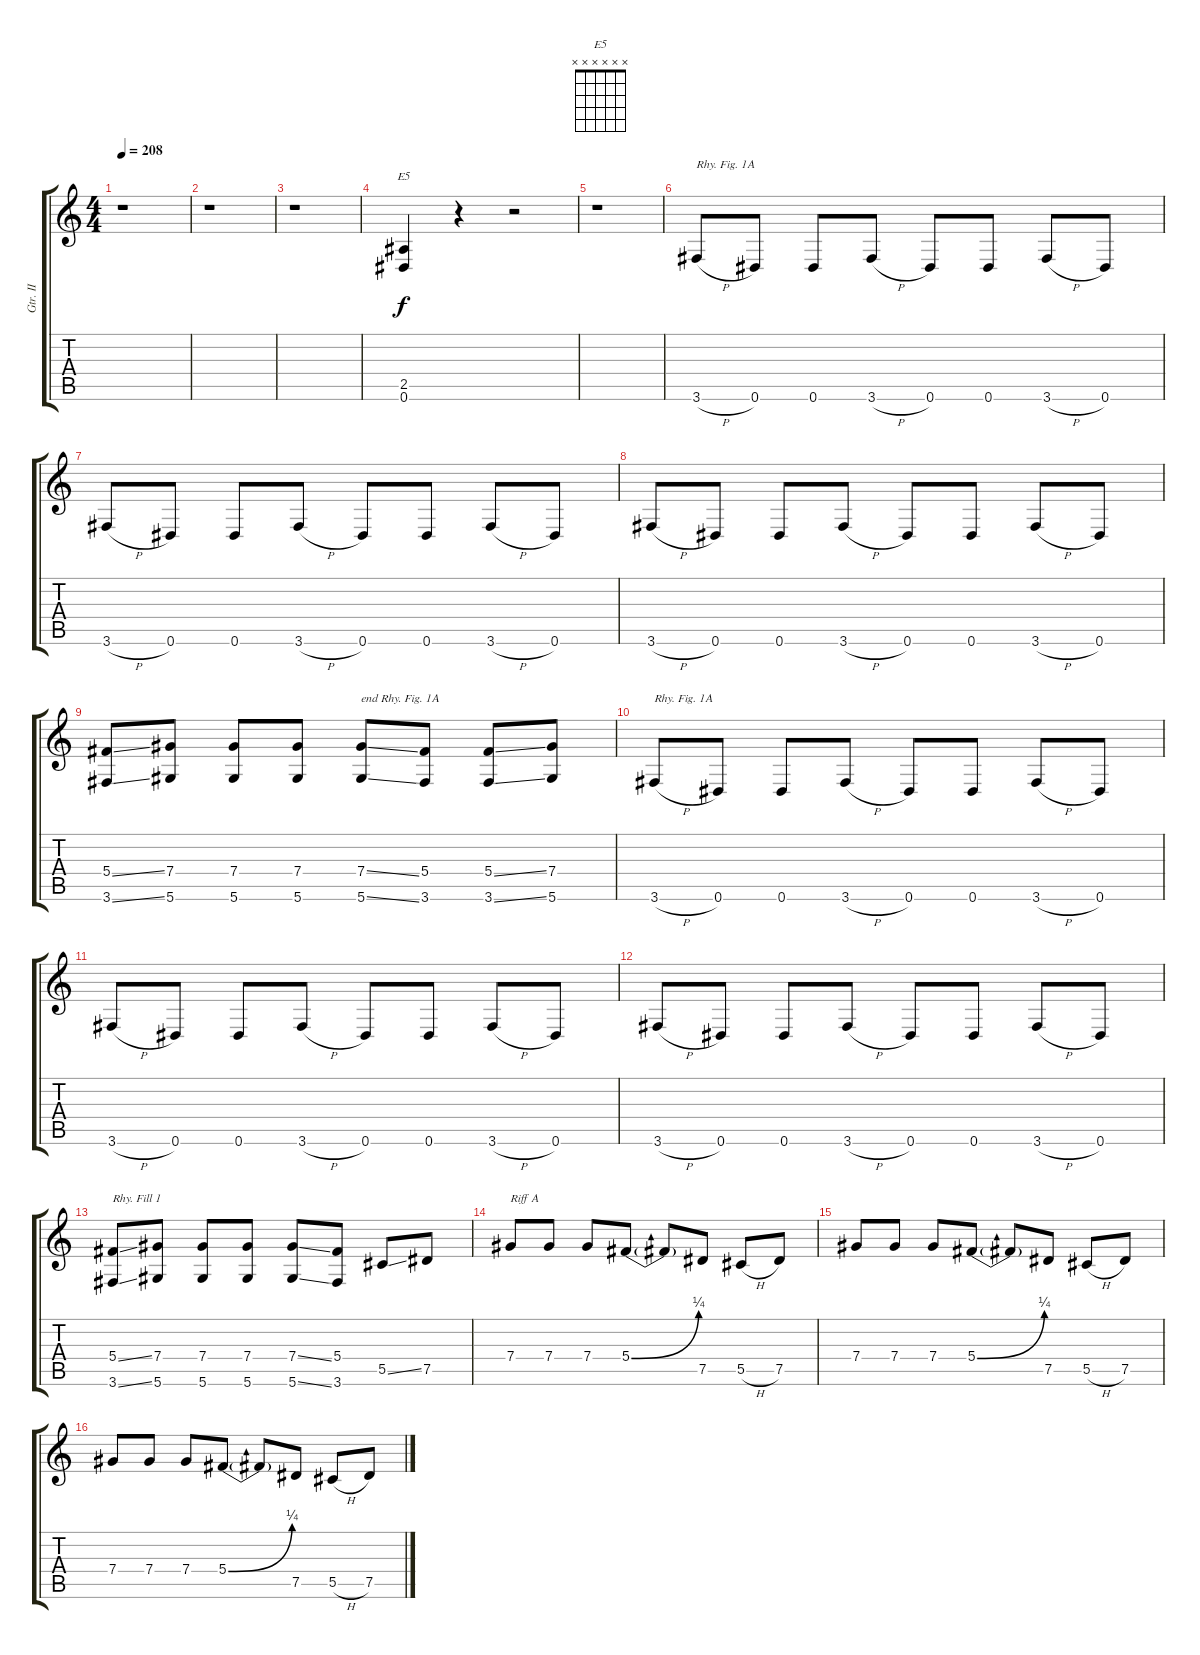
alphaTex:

\track ("Gtr. II" "Gtr. II") {instrument distortionguitar}
\staff {score tabs}
\tuning (Eb4 Bb3 Gb3 Db3 Ab2 Eb2) {hide}
\chord ("E5" x x x x x x) {firstfret 0}
\ts (4 4)
\tempo 208
\clef g2
\ks c
r.1{dy f instrument distortionguitar} |
r.1 |
r.1 |
(2.5 0.6).4{ch "E5"} r.4 r.2 |
r.1 |
3.6{h}.8{txt "Rhy. Fig. 1A"} 0.6.8 0.6.8 3.6{h}.8 0.6.8 0.6.8 3.6{h}.8 0.6.8 |
3.6{h}.8 0.6.8 0.6.8 3.6{h}.8 0.6.8 0.6.8 3.6{h}.8 0.6.8 |
3.6{h}.8 0.6.8 0.6.8 3.6{h}.8 0.6.8 0.6.8 3.6{h}.8 0.6.8 |
(5.4{ss} 3.6{ss}).8 (7.4 5.6).8 (7.4 5.6).8 (7.4 5.6).8 (7.4{ss} 5.6{ss}).8{txt "end Rhy. Fig. 1A"} (5.4 3.6).8 (5.4{ss} 3.6{ss}).8 (7.4 5.6).8 |
3.6{h}.8{txt "Rhy. Fig. 1A"} 0.6.8 0.6.8 3.6{h}.8 0.6.8 0.6.8 3.6{h}.8 0.6.8 |
3.6{h}.8 0.6.8 0.6.8 3.6{h}.8 0.6.8 0.6.8 3.6{h}.8 0.6.8 |
3.6{h}.8 0.6.8 0.6.8 3.6{h}.8 0.6.8 0.6.8 3.6{h}.8 0.6.8 |
(5.4{ss} 3.6{ss}).8{txt "Rhy. Fill 1"} (7.4 5.6).8 (7.4 5.6).8 (7.4 5.6).8 (7.4{ss} 5.6{ss}).8 (5.4 3.6).8 5.5{ss}.8 7.5.8 |
7.4.8{txt "Riff A"} 7.4.8 7.4.8 5.4{be (bend 0 0 60 1)}.8 5.4{t}.8 7.5.8 5.5{h}.8 7.5.8 |
7.4.8 7.4.8 7.4.8 5.4{be (bend 0 0 60 1)}.8 5.4{t}.8 7.5.8 5.5{h}.8 7.5.8 |
7.4.8 7.4.8 7.4.8 5.4{be (bend 0 0 60 1)}.8 5.4{t}.8 7.5.8 5.5{h}.8 7.5.8
